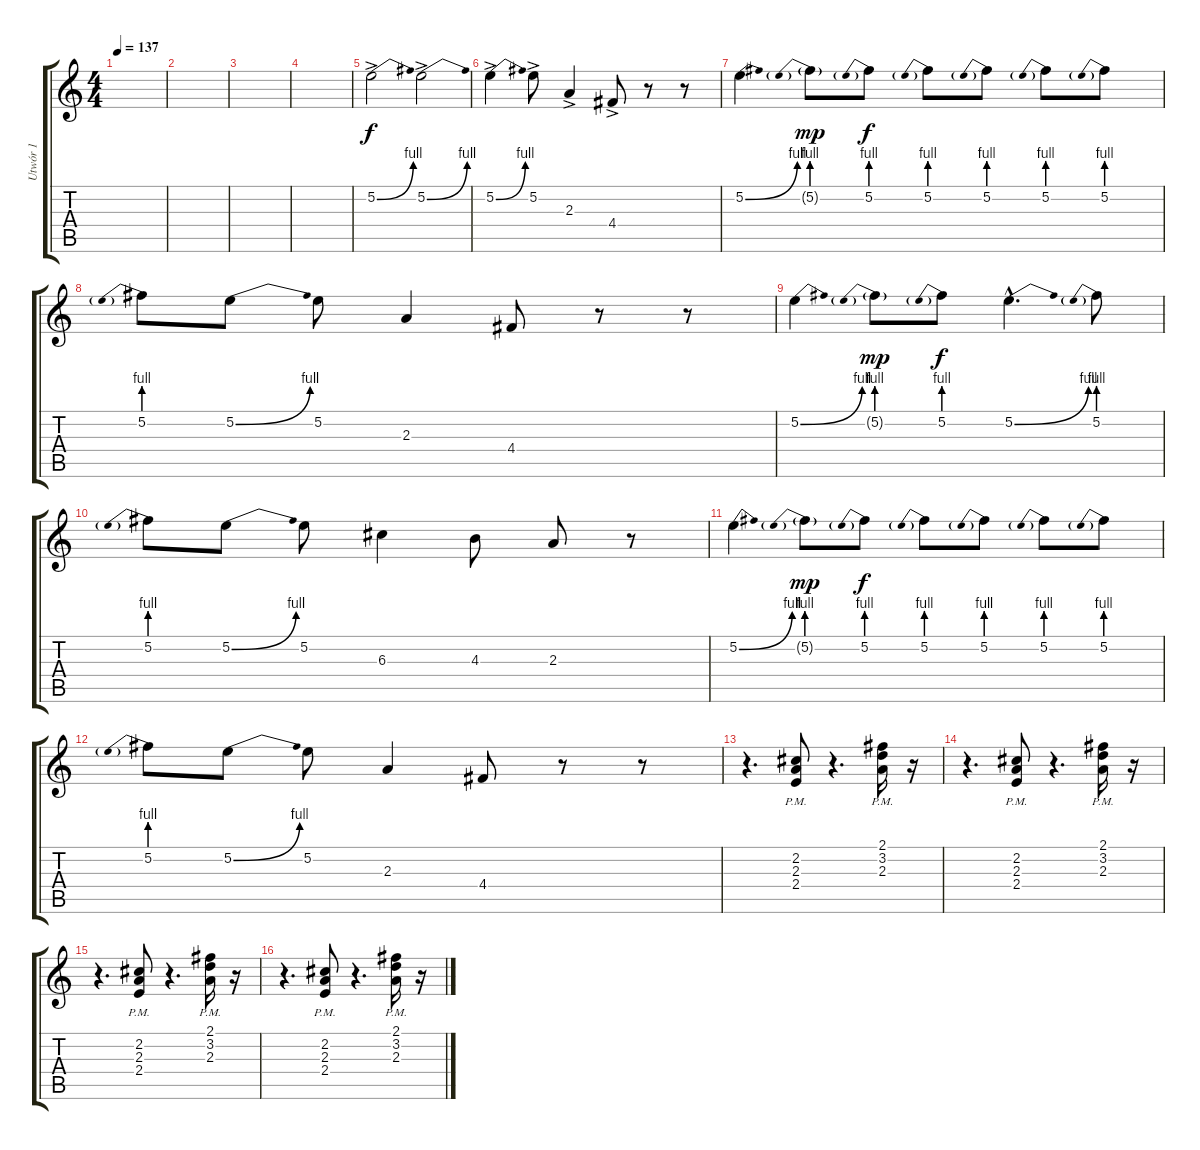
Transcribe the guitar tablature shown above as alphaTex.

\track ("Utwór 1" "Utwór 1") {instrument electricguitarclean}
\staff {score tabs}
\tuning (E4 B3 G3 D3 A2 E2) {hide}
\ts (4 4)
\tempo 137
\clef g2
\ks c
|
|
|
|
5.2{be (bend 0 0 60 4) ac}.2 5.2{be (bend 0 0 60 4) ac}.2 |
5.2{be (bend 0 0 60 4) ac}.4 5.2{ac}.8 2.3{ac}.4 4.4{ac}.8 r.8 r.8 |
5.2{be (bend 0 0 60 4)}.4{dy f} 5.2{be (prebend 0 4 60 4) g}.8{dy mp} 5.2{be (prebend 0 4 60 4)}.8{dy f} 5.2{be (prebend 0 4 60 4)}.8 5.2{be (prebend 0 4 60 4)}.8 5.2{be (prebend 0 4 60 4)}.8 5.2{be (prebend 0 4 60 4)}.8 |
5.2{be (prebend 0 4 60 4)}.8 5.2{be (bend 0 0 60 4)}.8 5.2.8 2.3.4 4.4.8 r.8 r.8 |
5.2{be (bend 0 0 60 4)}.4 5.2{be (prebend 0 4 60 4) g}.8{dy mp} 5.2{be (prebend 0 4 60 4)}.8{dy f} 5.2{be (bend 0 0 60 4) hac}.4{d} 5.2{be (prebend 0 4 60 4)}.8 |
5.2{be (prebend 0 4 60 4)}.8 5.2{be (bend 0 0 60 4)}.8 5.2.8 6.3.4 4.3.8 2.3.8 r.8 |
5.2{be (bend 0 0 60 4)}.4 5.2{be (prebend 0 4 60 4) g}.8{dy mp} 5.2{be (prebend 0 4 60 4)}.8{dy f} 5.2{be (prebend 0 4 60 4)}.8 5.2{be (prebend 0 4 60 4)}.8 5.2{be (prebend 0 4 60 4)}.8 5.2{be (prebend 0 4 60 4)}.8 |
5.2{be (prebend 0 4 60 4)}.8 5.2{be (bend 0 0 60 4)}.8 5.2.8 2.3.4 4.4.8 r.8 r.8 |
r.4{d} (2.2 2.3{pm} 2.4).8 r.4{d} (2.1 3.2 2.3{pm}).16 r.16 |
r.4{d} (2.2 2.3{pm} 2.4).8 r.4{d} (2.1 3.2 2.3{pm}).16 r.16 |
r.4{d} (2.2 2.3{pm} 2.4).8 r.4{d} (2.1 3.2 2.3{pm}).16 r.16 |
r.4{d} (2.2 2.3{pm} 2.4).8 r.4{d} (2.1 3.2 2.3{pm}).16 r.16
